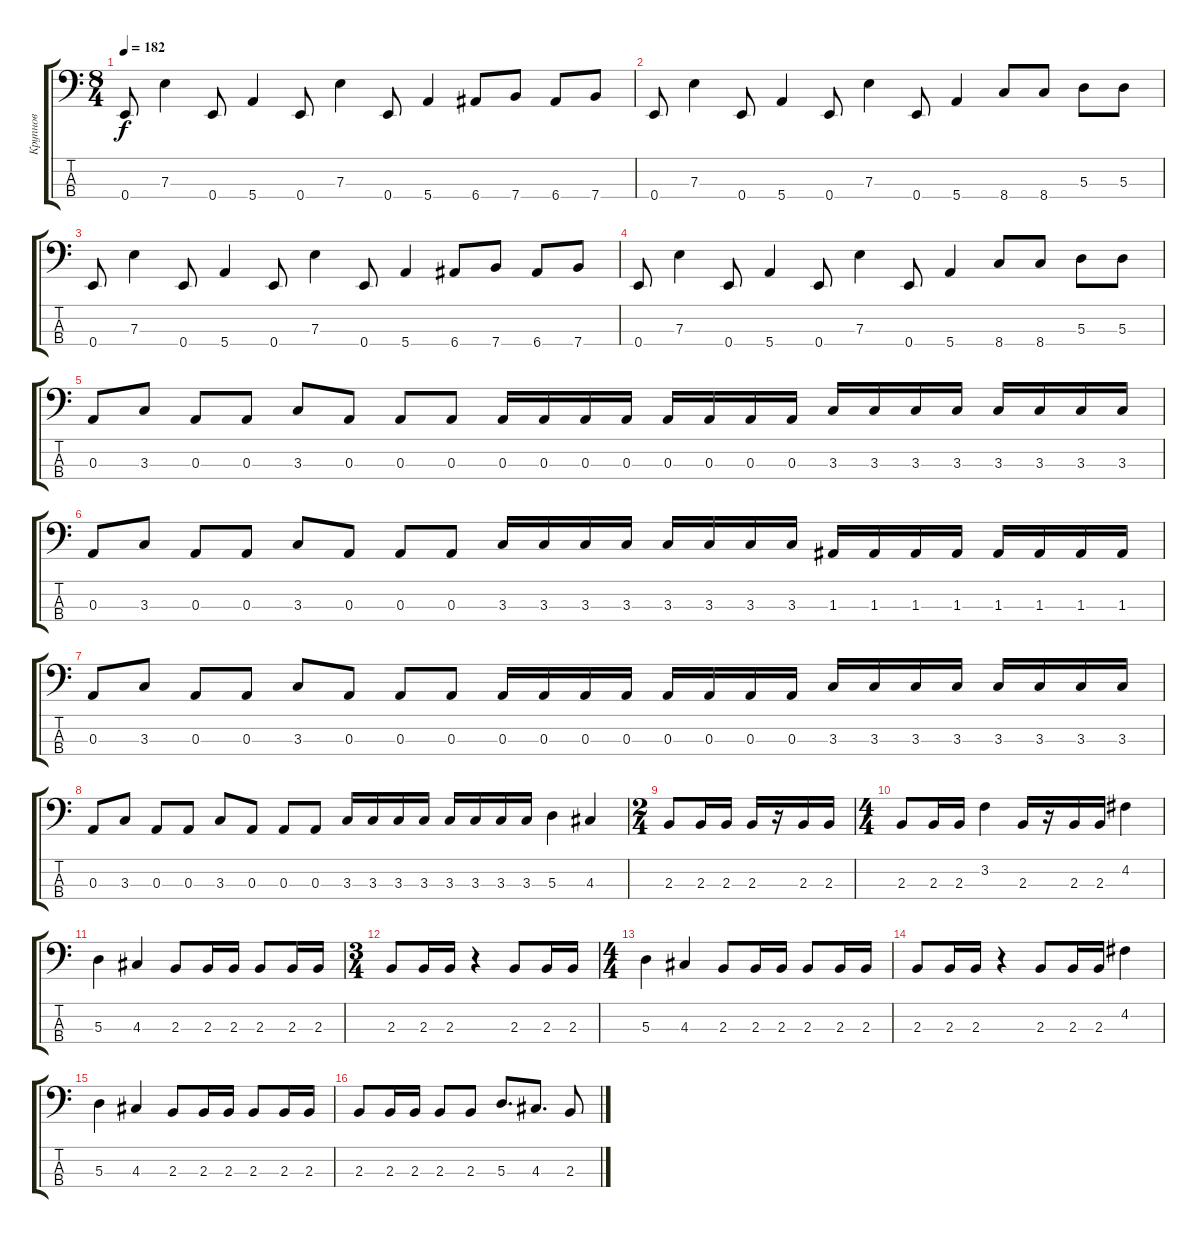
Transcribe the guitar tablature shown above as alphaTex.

\track ("Крупнов" "Крупнов") {instrument electricbasspick}
\staff {score tabs}
\tuning (G2 D2 A1 E1) {hide}
\ts (8 4)
\tempo 182
\clef f4
\ks c
0.4.8{dy f} 7.3.4 0.4.8 5.4.4 0.4.8 7.3.4 0.4.8 5.4.4 6.4.8 7.4.8 6.4.8 7.4.8 |
0.4.8 7.3.4 0.4.8 5.4.4 0.4.8 7.3.4 0.4.8 5.4.4 8.4.8 8.4.8 5.3.8 5.3.8 |
0.4.8 7.3.4 0.4.8 5.4.4 0.4.8 7.3.4 0.4.8 5.4.4 6.4.8 7.4.8 6.4.8 7.4.8 |
0.4.8 7.3.4 0.4.8 5.4.4 0.4.8 7.3.4 0.4.8 5.4.4 8.4.8 8.4.8 5.3.8 5.3.8 |
0.3.8 3.3.8 0.3.8 0.3.8 3.3.8 0.3.8 0.3.8 0.3.8 0.3.16 0.3.16 0.3.16 0.3.16 0.3.16 0.3.16 0.3.16 0.3.16 3.3.16 3.3.16 3.3.16 3.3.16 3.3.16 3.3.16 3.3.16 3.3.16 |
0.3.8 3.3.8 0.3.8 0.3.8 3.3.8 0.3.8 0.3.8 0.3.8 3.3.16 3.3.16 3.3.16 3.3.16 3.3.16 3.3.16 3.3.16 3.3.16 1.3.16 1.3.16 1.3.16 1.3.16 1.3.16 1.3.16 1.3.16 1.3.16 |
0.3.8 3.3.8 0.3.8 0.3.8 3.3.8 0.3.8 0.3.8 0.3.8 0.3.16 0.3.16 0.3.16 0.3.16 0.3.16 0.3.16 0.3.16 0.3.16 3.3.16 3.3.16 3.3.16 3.3.16 3.3.16 3.3.16 3.3.16 3.3.16 |
0.3.8 3.3.8 0.3.8 0.3.8 3.3.8 0.3.8 0.3.8 0.3.8 3.3.16 3.3.16 3.3.16 3.3.16 3.3.16 3.3.16 3.3.16 3.3.16 5.3.4 4.3.4 |
\ts (2 4)
2.3.8 2.3.16 2.3.16 2.3.16 r.16 2.3.16 2.3.16 |
\ts (4 4)
2.3.8 2.3.16 2.3.16 3.2.4 2.3.16 r.16 2.3.16 2.3.16 4.2.4 |
5.3.4 4.3.4 2.3.8 2.3.16 2.3.16 2.3.8 2.3.16 2.3.16 |
\ts (3 4)
2.3.8 2.3.16 2.3.16 r.4 2.3.8 2.3.16 2.3.16 |
\ts (4 4)
5.3.4 4.3.4 2.3.8 2.3.16 2.3.16 2.3.8 2.3.16 2.3.16 |
2.3.8 2.3.16 2.3.16 r.4 2.3.8 2.3.16 2.3.16 4.2.4 |
5.3.4 4.3.4 2.3.8 2.3.16 2.3.16 2.3.8 2.3.16 2.3.16 |
2.3.8 2.3.16 2.3.16 2.3.8 2.3.8 5.3.8{d} 4.3.8{d} 2.3.8
